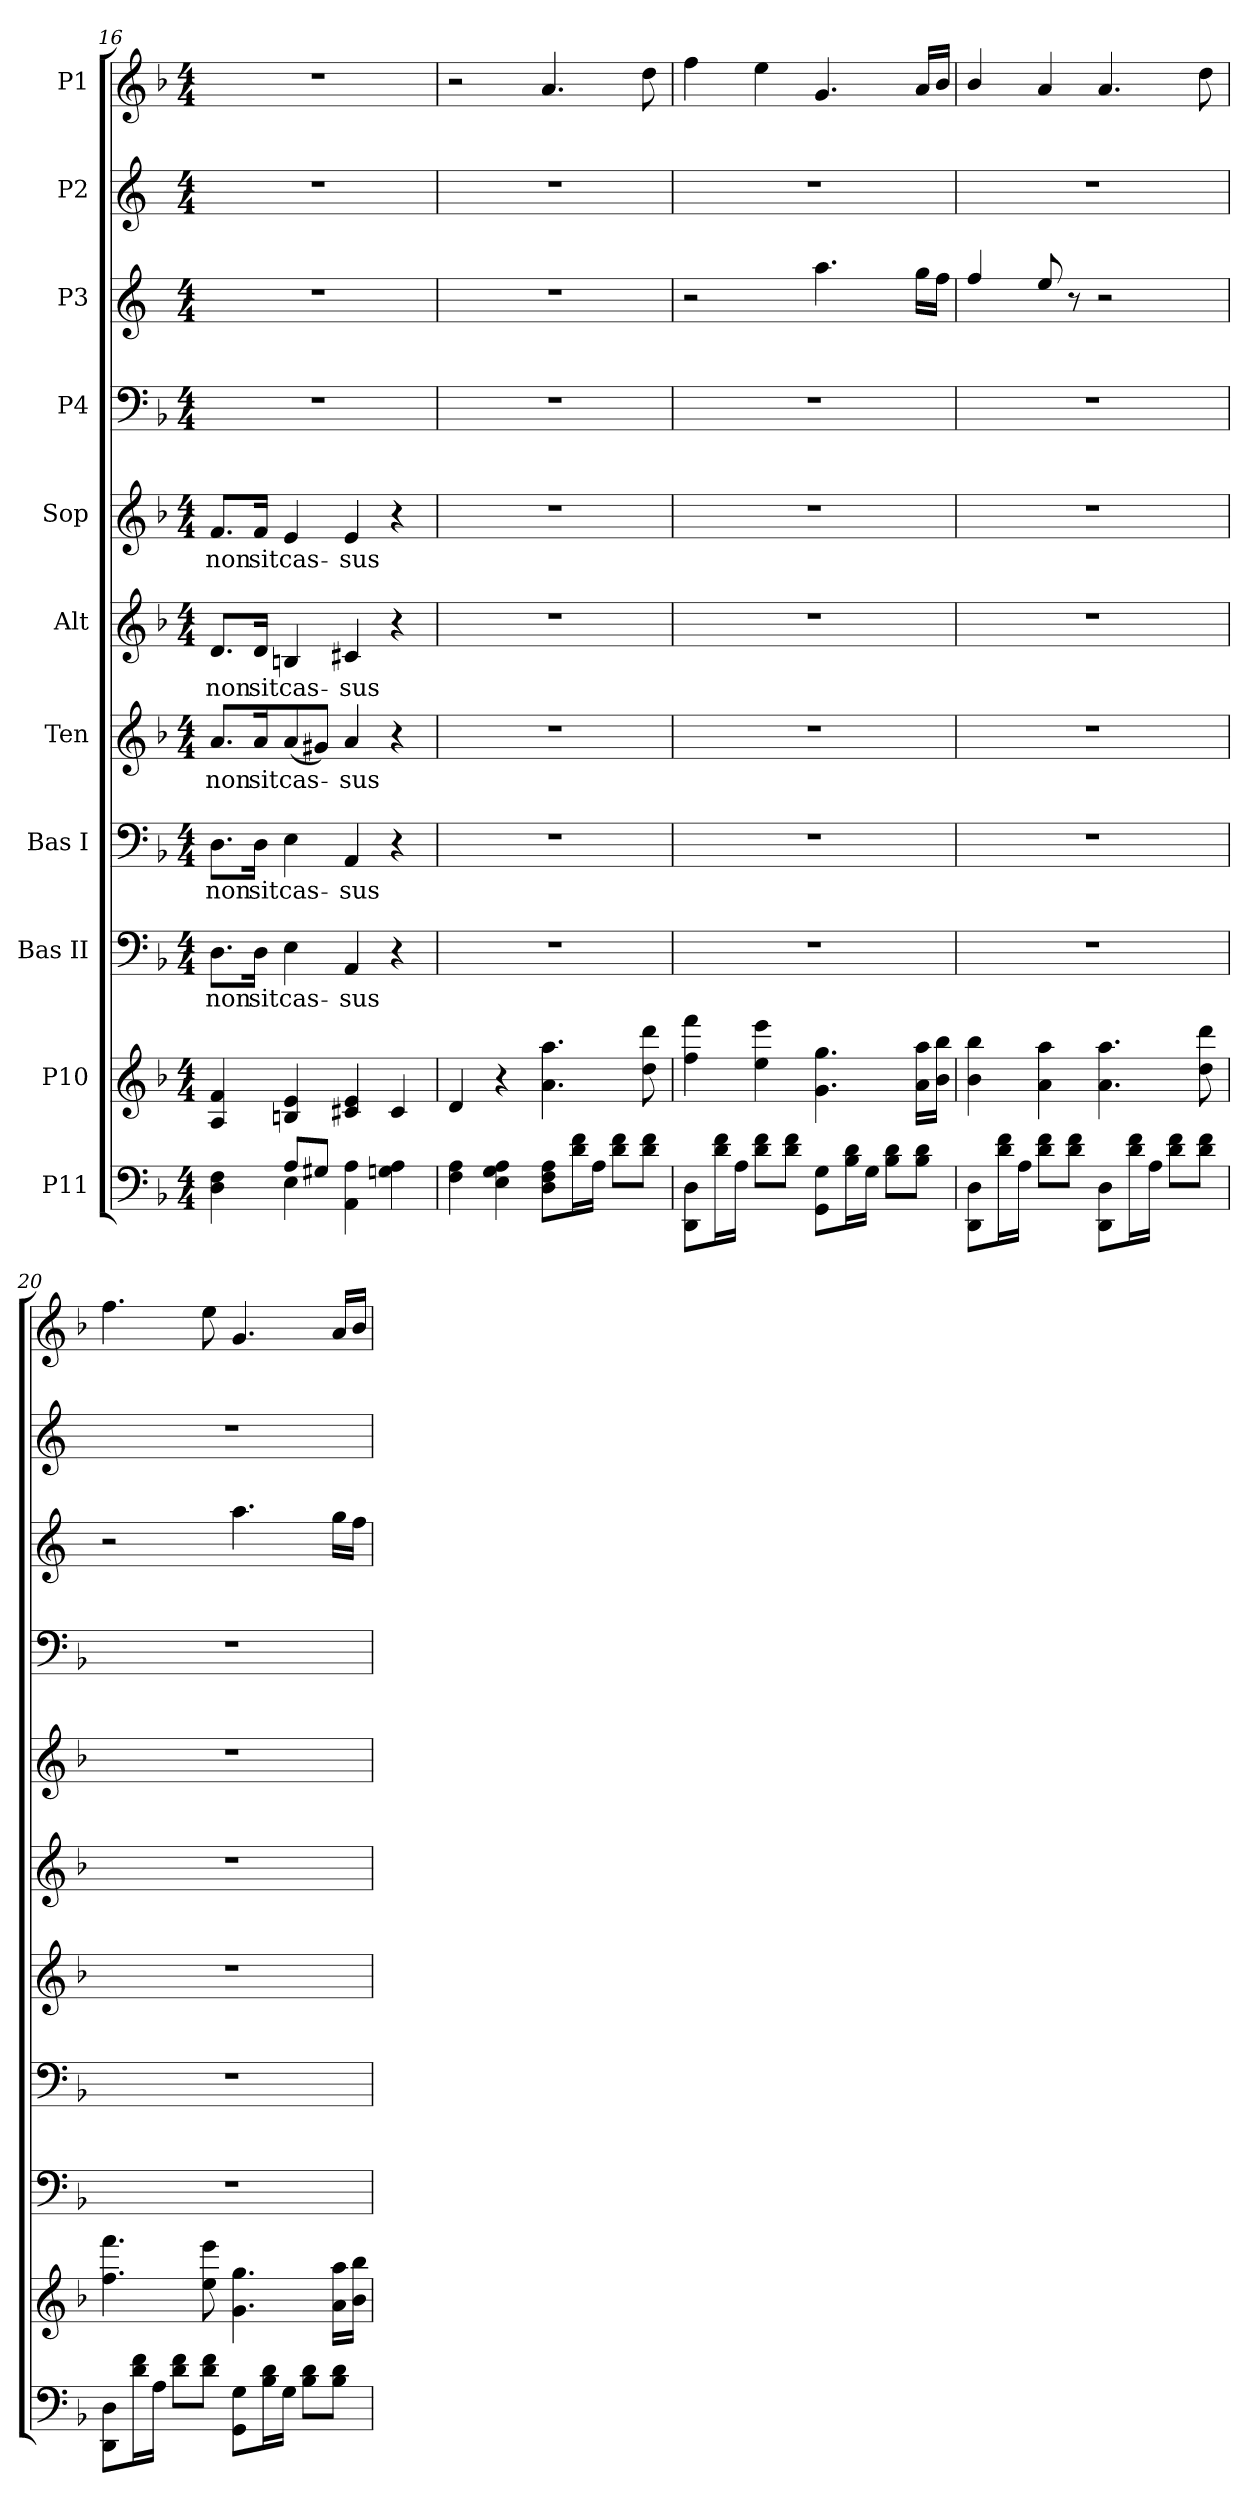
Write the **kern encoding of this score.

**kern	**kern	**kern	**text	**kern	**text	**kern	**text	**kern	**text	**kern	**text	**kern	**kern	**kern	**kern
*part11	*part10	*part9	*part9	*part8	*part8	*part7	*part7	*part6	*part6	*part5	*part5	*part4	*part3	*part2	*part1
*staff11	*staff10	*staff9	*staff9	*staff8	*staff8	*staff7	*staff7	*staff6	*staff6	*staff5	*staff5	*staff4	*staff3	*staff2	*staff1
*I"P11	*I"P10	*I"Bas II	*	*I"Bas I	*	*I"Ten	*	*I"Alt	*	*I"Sop	*	*I"P4	*I"P3	*I"P2	*I"P1
*clefF4	*clefG2	*clefF4	*	*clefF4	*	*clefG2	*	*clefG2	*	*clefG2	*	*clefF4	*clefG2	*clefG2	*clefG2
*	*	*	*	*	*	*ITrd7c12	*	*	*	*	*	*	*ITrd4c7	*ITrd4c7	*
*k[b-]	*k[b-]	*k[b-]	*	*k[b-]	*	*k[b-]	*	*k[b-]	*	*k[b-]	*	*k[b-]	*k[b-]	*k[b-]	*k[b-]
*F:	*F:	*F:	*	*F:	*	*	*	*F:	*	*F:	*	*F:	*F:	*F:	*F:
*M4/4	*M4/4	*M4/4	*	*M4/4	*	*M4/4	*	*M4/4	*	*M4/4	*	*M4/4	*M4/4	*M4/4	*M4/4
=16	=16	=16	=16	=16	=16	=16	=16	=16	=16	=16	=16	=16	=16	=16	=16
*^	*	*	*	*	*	*	*	*	*	*	*	*	*	*	*
!	!	!	!	!LO:LY:b	!	!LO:LY:b	!	!LO:LY:b	!	!LO:LY:b	!	!LO:LY:b	!	!	!	!
4D\ 4F\	4ryy	4A/ 4f/	8.D\L	non	8.D\L	non	8.A/L	non	8.d/L	non	8.f/L	non	1r	1r	1r	1r
!	!	!	!	!LO:LY:b	!	!LO:LY:b	!	!LO:LY:b	!	!LO:LY:b	!	!LO:LY:b	!	!	!	!
.	.	.	16D\Jk	sit	16D\Jk	sit	16A/K	sit	16d/Jk	sit	16f/Jk	sit	.	.	.	.
!	!	!	!	!LO:LY:b	!	!LO:LY:b	!	!LO:LY:b	!	!LO:LY:b	!	!LO:LY:b	!	!	!	!
8A/L	4E\	4Bn/ 4e/	4E\	cas-	4E\	cas-	(<8A/	cas-	4Bn/	cas-	4e/	cas-	.	.	.	.
8G#X/J	.	.	.	.	.	.	8G#X/J)	.	.	.	.	.	.	.	.	.
!	!	!	!	!LO:LY:b	!	!LO:LY:b	!	!LO:LY:b	!	!LO:LY:b	!	!LO:LY:b	!	!	!	!
4AA\ 4A\	2ryy	4c#X/ 4e/	4AA/	-sus	4AA/	-sus	4A/	-sus	4c#X/	-sus	4e/	-sus	.	.	.	.
4Gn\ 4A\	.	4c#/	4r	.	4r	.	4r	.	4r	.	4r	.	.	.	.	.
*v	*v	*	*	*	*	*	*	*	*	*	*	*	*	*	*	*
=17	=17	=17	=17	=17	=17	=17	=17	=17	=17	=17	=17	=17	=17	=17	=17
4F\ 4A\	4d/	1r	.	1r	.	1r	.	1r	.	1r	.	1r	1r	1r	2r
4E\ 4G\ 4A\	4r	.	.	.	.	.	.	.	.	.	.	.	.	.	.
8D\ 8F\ 8A\L	4.a\ 4.aa\	.	.	.	.	.	.	.	.	.	.	.	.	.	4.a/
16d\ 16f\L	.	.	.	.	.	.	.	.	.	.	.	.	.	.	.
16A\JJ	.	.	.	.	.	.	.	.	.	.	.	.	.	.	.
8d\ 8f\L	.	.	.	.	.	.	.	.	.	.	.	.	.	.	.
8d\ 8f\J	8dd\ 8ddd\	.	.	.	.	.	.	.	.	.	.	.	.	.	8dd\
=18	=18	=18	=18	=18	=18	=18	=18	=18	=18	=18	=18	=18	=18	=18	=18
8DD\ 8D\L	4ff\ 4fff\	1r	.	1r	.	1r	.	1r	.	1r	.	1r	2r	1r	4ff\
16d\ 16f\L	.	.	.	.	.	.	.	.	.	.	.	.	.	.	.
16A\JJ	.	.	.	.	.	.	.	.	.	.	.	.	.	.	.
8d\ 8f\L	4ee\ 4eee\	.	.	.	.	.	.	.	.	.	.	.	.	.	4ee\
8d\ 8f\J	.	.	.	.	.	.	.	.	.	.	.	.	.	.	.
8GG\ 8G\L	4.g\ 4.gg\	.	.	.	.	.	.	.	.	.	.	.	4.dd\	.	4.g/
16B-\ 16d\L	.	.	.	.	.	.	.	.	.	.	.	.	.	.	.
16G\JJ	.	.	.	.	.	.	.	.	.	.	.	.	.	.	.
8B-\ 8d\L	.	.	.	.	.	.	.	.	.	.	.	.	.	.	.
8B-\ 8d\J	16a\ 16aa\LL	.	.	.	.	.	.	.	.	.	.	.	16cc\LL	.	16a/LL
.	16b-\ 16bb-\JJ	.	.	.	.	.	.	.	.	.	.	.	16b-\JJ	.	16b-/JJ
=19	=19	=19	=19	=19	=19	=19	=19	=19	=19	=19	=19	=19	=19	=19	=19
8DD\ 8D\L	4b-\ 4bb-\	1r	.	1r	.	1r	.	1r	.	1r	.	1r	4b-/	1r	4b-/
16d\ 16f\L	.	.	.	.	.	.	.	.	.	.	.	.	.	.	.
16A\JJ	.	.	.	.	.	.	.	.	.	.	.	.	.	.	.
8d\ 8f\L	4a\ 4aa\	.	.	.	.	.	.	.	.	.	.	.	8a/	.	4a/
8d\ 8f\J	.	.	.	.	.	.	.	.	.	.	.	.	8r	.	.
8DD\ 8D\L	4.a\ 4.aa\	.	.	.	.	.	.	.	.	.	.	.	2r	.	4.a/
16d\ 16f\L	.	.	.	.	.	.	.	.	.	.	.	.	.	.	.
16A\JJ	.	.	.	.	.	.	.	.	.	.	.	.	.	.	.
8d\ 8f\L	.	.	.	.	.	.	.	.	.	.	.	.	.	.	.
8d\ 8f\J	8dd\ 8ddd\	.	.	.	.	.	.	.	.	.	.	.	.	.	8dd\
=20	=20	=20	=20	=20	=20	=20	=20	=20	=20	=20	=20	=20	=20	=20	=20
8DD\ 8D\L	4.ff\ 4.fff\	1r	.	1r	.	1r	.	1r	.	1r	.	1r	2r	1r	4.ff\
16d\ 16f\L	.	.	.	.	.	.	.	.	.	.	.	.	.	.	.
16A\JJ	.	.	.	.	.	.	.	.	.	.	.	.	.	.	.
8d\ 8f\L	.	.	.	.	.	.	.	.	.	.	.	.	.	.	.
8d\ 8f\J	8ee\ 8eee\	.	.	.	.	.	.	.	.	.	.	.	.	.	8ee\
8GG\ 8G\L	4.g\ 4.gg\	.	.	.	.	.	.	.	.	.	.	.	4.dd\	.	4.g/
16B-\ 16d\L	.	.	.	.	.	.	.	.	.	.	.	.	.	.	.
16G\JJ	.	.	.	.	.	.	.	.	.	.	.	.	.	.	.
8B-\ 8d\L	.	.	.	.	.	.	.	.	.	.	.	.	.	.	.
8B-\ 8d\J	16a\ 16aa\LL	.	.	.	.	.	.	.	.	.	.	.	16cc\LL	.	16a/LL
.	16b-\ 16bb-\JJ	.	.	.	.	.	.	.	.	.	.	.	16b-\JJ	.	16b-/JJ
=	=	=	=	=	=	=	=	=	=	=	=	=	=	=	=
*-	*-	*-	*-	*-	*-	*-	*-	*-	*-	*-	*-	*-	*-	*-	*-
